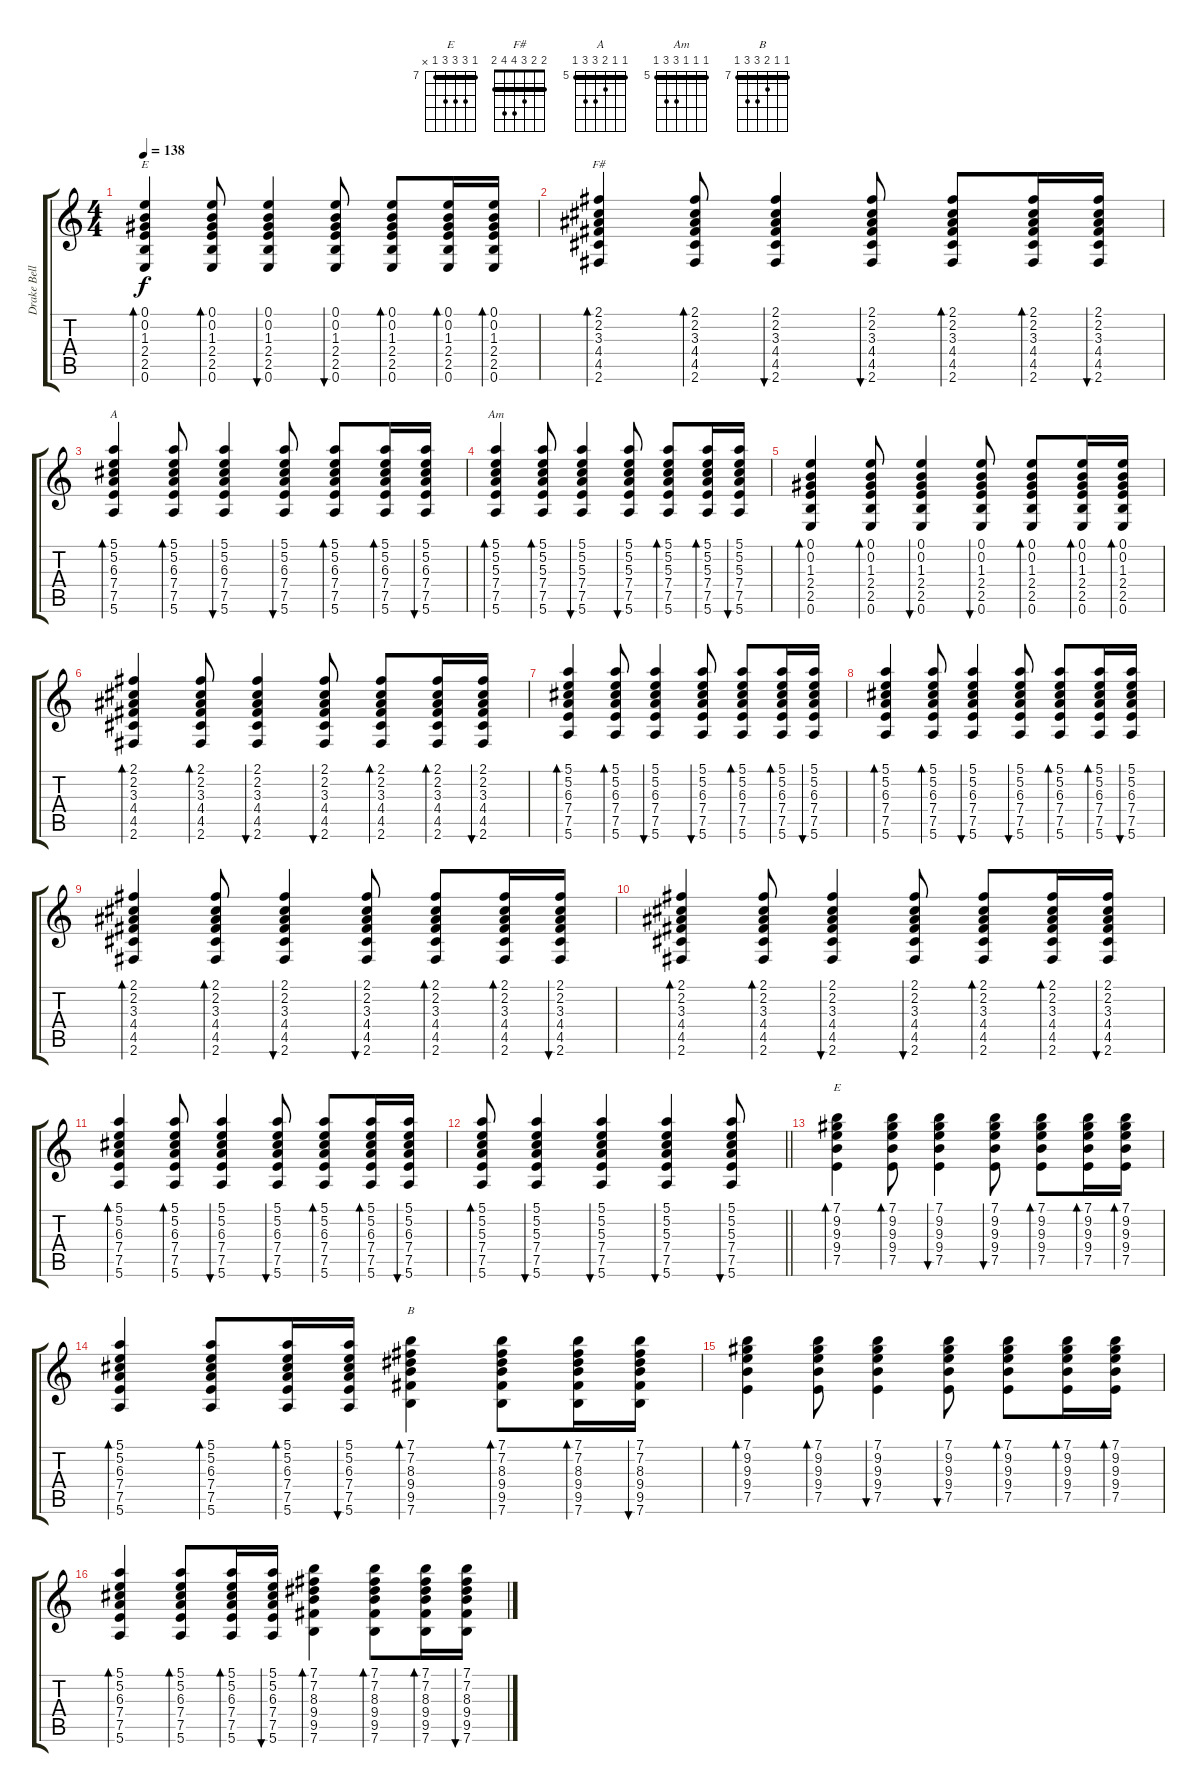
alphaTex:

\track ("Drake Bell Guitar" "Drake Bell") {instrument acousticguitarsteel}
\staff {score tabs}
\tuning (E4 B3 G3 D3 A2 E2) {hide}
\chord ("E" 0 0 1 2 2 0)
\chord ("F#" 2 2 3 4 4 2) {barre 2}
\chord ("A" 5 5 6 7 7 5) {firstfret 5 barre 5}
\chord ("Am" 5 5 5 7 7 5) {firstfret 5 barre 5}
\chord ("E" 7 9 9 9 7 x) {firstfret 7 barre 7}
\chord ("B" 7 7 8 9 9 7) {firstfret 7 barre 7}
\ts (4 4)
\tempo 138
\clef g2
\ks c
(0.1 0.2 1.3 2.4 2.5 0.6).4{bd 60 ch "E" dy f} (0.1 0.2 1.3 2.4 2.5 0.6).8{bd 60} (0.1 0.2 1.3 2.4 2.5 0.6).4{bu 60} (0.1 0.2 1.3 2.4 2.5 0.6).8{bu 60} (0.1 0.2 1.3 2.4 2.5 0.6).8{bd 60} (0.1 0.2 1.3 2.4 2.5 0.6).16{bd 60} (0.1 0.2 1.3 2.4 2.5 0.6).16{bd 60} |
(2.1 2.2 3.3 4.4 4.5 2.6).4{bd 60 ch "F#"} (2.1 2.2 3.3 4.4 4.5 2.6).8{bd 60} (2.1 2.2 3.3 4.4 4.5 2.6).4{bu 60} (2.1 2.2 3.3 4.4 4.5 2.6).8{bu 60} (2.1 2.2 3.3 4.4 4.5 2.6).8{bd 60} (2.1 2.2 3.3 4.4 4.5 2.6).16{bd 60} (2.1 2.2 3.3 4.4 4.5 2.6).16{bu 60} |
(5.1 5.2 6.3 7.4 7.5 5.6).4{bd 60 ch "A"} (5.1 5.2 6.3 7.4 7.5 5.6).8{bd 60} (5.1 5.2 6.3 7.4 7.5 5.6).4{bu 60} (5.1 5.2 6.3 7.4 7.5 5.6).8{bu 60} (5.1 5.2 6.3 7.4 7.5 5.6).8{bd 60} (5.1 5.2 6.3 7.4 7.5 5.6).16{bd 60} (5.1 5.2 6.3 7.4 7.5 5.6).16{bu 60} |
(5.1 5.2 5.3 7.4 7.5 5.6).4{bd 60 ch "Am"} (5.1 5.2 5.3 7.4 7.5 5.6).8{bd 60} (5.1 5.2 5.3 7.4 7.5 5.6).4{bu 60} (5.1 5.2 5.3 7.4 7.5 5.6).8{bu 60} (5.1 5.2 5.3 7.4 7.5 5.6).8{bd 60} (5.1 5.2 5.3 7.4 7.5 5.6).16{bd 60} (5.1 5.2 5.3 7.4 7.5 5.6).16{bu 60} |
(0.1 0.2 1.3 2.4 2.5 0.6).4{bd 60} (0.1 0.2 1.3 2.4 2.5 0.6).8{bd 60} (0.1 0.2 1.3 2.4 2.5 0.6).4{bu 60} (0.1 0.2 1.3 2.4 2.5 0.6).8{bu 60} (0.1 0.2 1.3 2.4 2.5 0.6).8{bd 60} (0.1 0.2 1.3 2.4 2.5 0.6).16{bd 60} (0.1 0.2 1.3 2.4 2.5 0.6).16{bd 60} |
(2.1 2.2 3.3 4.4 4.5 2.6).4{bd 60} (2.1 2.2 3.3 4.4 4.5 2.6).8{bd 60} (2.1 2.2 3.3 4.4 4.5 2.6).4{bu 60} (2.1 2.2 3.3 4.4 4.5 2.6).8{bu 60} (2.1 2.2 3.3 4.4 4.5 2.6).8{bd 60} (2.1 2.2 3.3 4.4 4.5 2.6).16{bd 60} (2.1 2.2 3.3 4.4 4.5 2.6).16{bu 60} |
(5.1 5.2 6.3 7.4 7.5 5.6).4{bd 60} (5.1 5.2 6.3 7.4 7.5 5.6).8{bd 60} (5.1 5.2 6.3 7.4 7.5 5.6).4{bu 60} (5.1 5.2 6.3 7.4 7.5 5.6).8{bu 60} (5.1 5.2 6.3 7.4 7.5 5.6).8{bd 60} (5.1 5.2 6.3 7.4 7.5 5.6).16{bd 60} (5.1 5.2 6.3 7.4 7.5 5.6).16{bu 60} |
(5.1 5.2 6.3 7.4 7.5 5.6).4{bd 60} (5.1 5.2 6.3 7.4 7.5 5.6).8{bd 60} (5.1 5.2 6.3 7.4 7.5 5.6).4{bu 60} (5.1 5.2 6.3 7.4 7.5 5.6).8{bu 60} (5.1 5.2 6.3 7.4 7.5 5.6).8{bd 60} (5.1 5.2 6.3 7.4 7.5 5.6).16{bd 60} (5.1 5.2 6.3 7.4 7.5 5.6).16{bu 60} |
(2.1 2.2 3.3 4.4 4.5 2.6).4{bd 60} (2.1 2.2 3.3 4.4 4.5 2.6).8{bd 60} (2.1 2.2 3.3 4.4 4.5 2.6).4{bu 60} (2.1 2.2 3.3 4.4 4.5 2.6).8{bu 60} (2.1 2.2 3.3 4.4 4.5 2.6).8{bd 60} (2.1 2.2 3.3 4.4 4.5 2.6).16{bd 60} (2.1 2.2 3.3 4.4 4.5 2.6).16{bu 60} |
(2.1 2.2 3.3 4.4 4.5 2.6).4{bd 60} (2.1 2.2 3.3 4.4 4.5 2.6).8{bd 60} (2.1 2.2 3.3 4.4 4.5 2.6).4{bu 60} (2.1 2.2 3.3 4.4 4.5 2.6).8{bu 60} (2.1 2.2 3.3 4.4 4.5 2.6).8{bd 60} (2.1 2.2 3.3 4.4 4.5 2.6).16{bd 60} (2.1 2.2 3.3 4.4 4.5 2.6).16{bu 60} |
(5.1 5.2 6.3 7.4 7.5 5.6).4{bd 60} (5.1 5.2 6.3 7.4 7.5 5.6).8{bd 60} (5.1 5.2 6.3 7.4 7.5 5.6).4{bu 60} (5.1 5.2 6.3 7.4 7.5 5.6).8{bu 60} (5.1 5.2 6.3 7.4 7.5 5.6).8{bd 60} (5.1 5.2 6.3 7.4 7.5 5.6).16{bd 60} (5.1 5.2 6.3 7.4 7.5 5.6).16{bu 60} |
\barLineRight lightlight
(5.1 5.2 5.3 7.4 7.5 5.6).8{bd 60} (5.1 5.2 5.3 7.4 7.5 5.6).4{bu 60} (5.1 5.2 5.3 7.4 7.5 5.6).4{bu 60} (5.1 5.2 5.3 7.4 7.5 5.6).4{bu 60} (5.1 5.2 5.3 7.4 7.5 5.6).8{bu 60} |
(7.1 9.2 9.3 9.4 7.5).4{bd 60 ch "E"} (7.1 9.2 9.3 9.4 7.5).8{bd 60} (7.1 9.2 9.3 9.4 7.5).4{bu 60} (7.1 9.2 9.3 9.4 7.5).8{bu 60} (7.1 9.2 9.3 9.4 7.5).8{bd 60} (7.1 9.2 9.3 9.4 7.5).16{bd 60} (7.1 9.2 9.3 9.4 7.5).16{bd 60} |
(5.1 5.2 6.3 7.4 7.5 5.6).4{bd 60} (5.1 5.2 6.3 7.4 7.5 5.6).8{bd 60} (5.1 5.2 6.3 7.4 7.5 5.6).16{bd 60} (5.1 5.2 6.3 7.4 7.5 5.6).16{bu 60} (7.1 7.2 8.3 9.4 9.5 7.6).4{bd 60 ch "B"} (7.1 7.2 8.3 9.4 9.5 7.6).8{bd 60} (7.1 7.2 8.3 9.4 9.5 7.6).16{bd 60} (7.1 7.2 8.3 9.4 9.5 7.6).16{bu 60} |
(7.1 9.2 9.3 9.4 7.5).4{bd 60} (7.1 9.2 9.3 9.4 7.5).8{bd 60} (7.1 9.2 9.3 9.4 7.5).4{bu 60} (7.1 9.2 9.3 9.4 7.5).8{bu 60} (7.1 9.2 9.3 9.4 7.5).8{bd 60} (7.1 9.2 9.3 9.4 7.5).16{bd 60} (7.1 9.2 9.3 9.4 7.5).16{bd 60} |
(5.1 5.2 6.3 7.4 7.5 5.6).4{bd 60} (5.1 5.2 6.3 7.4 7.5 5.6).8{bd 60} (5.1 5.2 6.3 7.4 7.5 5.6).16{bd 60} (5.1 5.2 6.3 7.4 7.5 5.6).16{bu 60} (7.1 7.2 8.3 9.4 9.5 7.6).4{bd 60} (7.1 7.2 8.3 9.4 9.5 7.6).8{bd 60} (7.1 7.2 8.3 9.4 9.5 7.6).16{bd 60} (7.1 7.2 8.3 9.4 9.5 7.6).16{bu 60}
